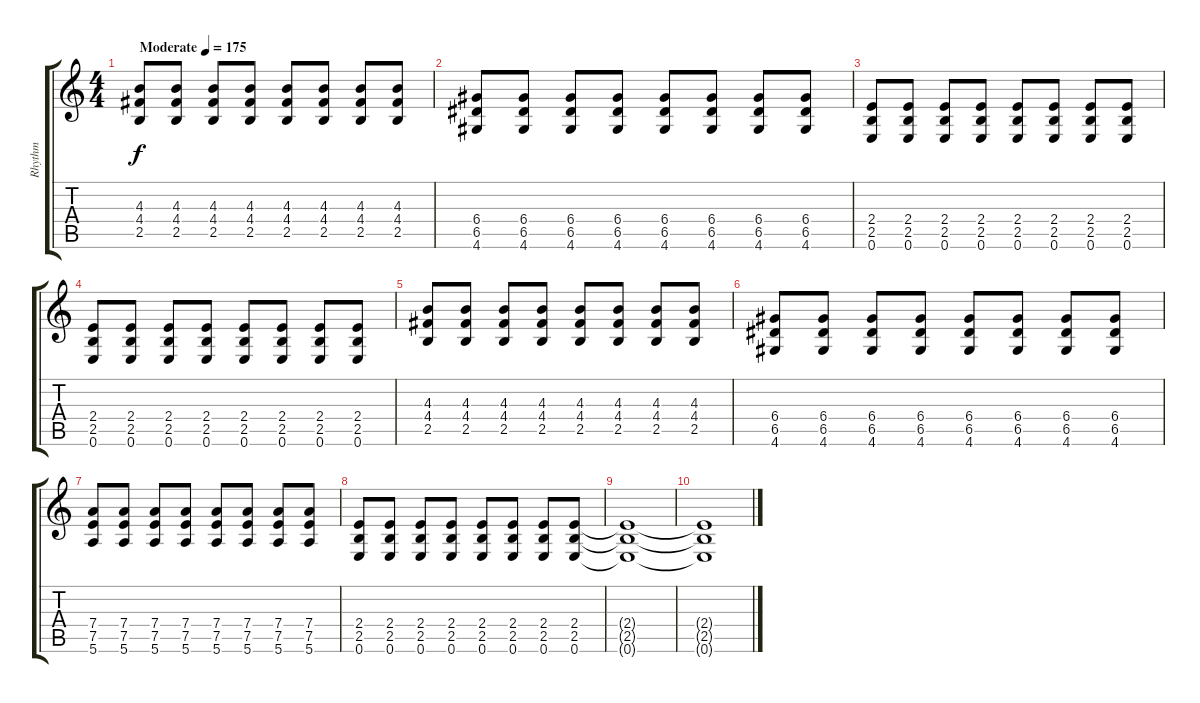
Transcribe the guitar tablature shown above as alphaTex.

\track ("Rhythm" "Rhythm") {instrument distortionguitar}
\staff {score tabs}
\tuning (E4 B3 G3 D3 A2 E2) {hide}
\ts (4 4)
\tempo (175 "Moderate")
\clef g2
\ks c
(4.3 4.4 2.5).8{dy f instrument distortionguitar} (4.3 4.4 2.5).8 (4.3 4.4 2.5).8 (4.3 4.4 2.5).8 (4.3 4.4 2.5).8 (4.3 4.4 2.5).8 (4.3 4.4 2.5).8 (4.3 4.4 2.5).8 |
(6.4 6.5 4.6).8 (6.4 6.5 4.6).8 (6.4 6.5 4.6).8 (6.4 6.5 4.6).8 (6.4 6.5 4.6).8 (6.4 6.5 4.6).8 (6.4 6.5 4.6).8 (6.4 6.5 4.6).8 |
(2.4 2.5 0.6).8 (2.4 2.5 0.6).8 (2.4 2.5 0.6).8 (2.4 2.5 0.6).8 (2.4 2.5 0.6).8 (2.4 2.5 0.6).8 (2.4 2.5 0.6).8 (2.4 2.5 0.6).8 |
(2.4 2.5 0.6).8 (2.4 2.5 0.6).8 (2.4 2.5 0.6).8 (2.4 2.5 0.6).8 (2.4 2.5 0.6).8 (2.4 2.5 0.6).8 (2.4 2.5 0.6).8 (2.4 2.5 0.6).8 |
(4.3 4.4 2.5).8 (4.3 4.4 2.5).8 (4.3 4.4 2.5).8 (4.3 4.4 2.5).8 (4.3 4.4 2.5).8 (4.3 4.4 2.5).8 (4.3 4.4 2.5).8 (4.3 4.4 2.5).8 |
(6.4 6.5 4.6).8 (6.4 6.5 4.6).8 (6.4 6.5 4.6).8 (6.4 6.5 4.6).8 (6.4 6.5 4.6).8 (6.4 6.5 4.6).8 (6.4 6.5 4.6).8 (6.4 6.5 4.6).8 |
(7.4 7.5 5.6).8 (7.4 7.5 5.6).8 (7.4 7.5 5.6).8 (7.4 7.5 5.6).8 (7.4 7.5 5.6).8 (7.4 7.5 5.6).8 (7.4 7.5 5.6).8 (7.4 7.5 5.6).8 |
(2.4 2.5 0.6).8 (2.4 2.5 0.6).8 (2.4 2.5 0.6).8 (2.4 2.5 0.6).8 (2.4 2.5 0.6).8 (2.4 2.5 0.6).8 (2.4 2.5 0.6).8 (2.4 2.5 0.6).8 |
(2.4{t} 2.5{t} 0.6{t}).1 |
(2.4{t} 2.5{t} 0.6{t}).1
